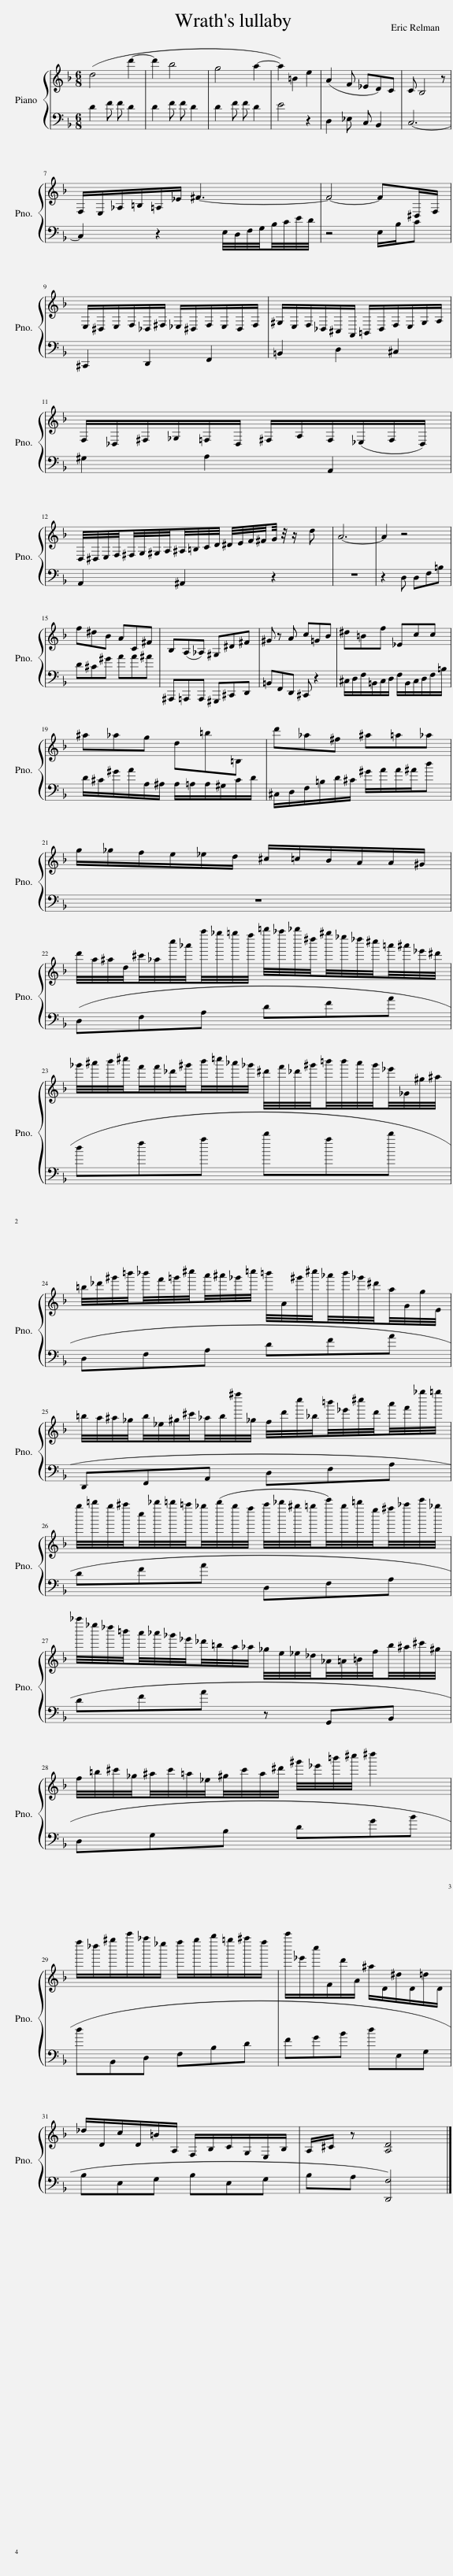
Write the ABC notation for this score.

X:1
%%score { 1 | 2 }
L:1/8
M:6/8
I:linebreak $
K:F
V:1 treble
V:2 bass
V:1
 (d4 d'2- | d'2 b4 | g4 a2- | a2) =B2 e2 | (A2 F _ED)C | %5
 C B,4 z |$ F,/E,/_A,/=B,/=A,/_E/ ^F3- | F4- F^D,/F,/ |$ E,/^D,/E,/F,/_D,/^F,/ _E,/^D,/F,/E,/D,/F,/ | ^G,/E,/F,/_D,/^C,/A,,/ =B,,/D,/F,/E,/G,/A,/ |$ %10
 F,/_D,/^F,/_G,/=F,/D,/ ^F,/A,/F,/(_E,/F,/D,/) |$ D,/4^D,/4E,/4F,/4^F,/4G,/4^G,/4A,/4^A,/4=B,/4C/4D/4 ^D/4E/4F/4^F/4G/4 z/4 z/ d | A6- | A2 z4 |$ f^dB AC^F | %15
 B,(A,_A,) ^G,^D^F | ^G z A c=GB | ^d=Bf _Ecc |$ ^a_ag d=b=B, | d'_a^f ^a=a_a |$ %20
 g/_g/f/e/_e/d/ ^c/=c/B/A/A/^G/ |$ d'/4a/4^a/4d/4^c'/4_a/4c''/4_a'/4a''/4_g''/4=g''/4f''/4 =b''/4_a''/4_b''/4^d''/4^g''/4_e''/4_d''/4^c''/4=a'/4^a'/4_e'/4^d'/4 |$ _g'/4^a'/4b'/4^c''/4f'/4f'/4_d'/4^g'/4b'/4=c''/4_a'/4_g'/4 ^d'/4f'/4_d'/4^g'/4=b'/4b'/4a'/4g'/4_e'/4_G/4^g/4^a/4 |$ =b/4_d'/4^g'/4=b'/4_b'/4f'/4=g'/4^c''/4a'/4^a'/4_g'/4=c''/4 =b'/4A/4^g'/4^c''/4_a'/4b'/4_g'/4^d'/4a/4G/4g/4E/4 |$ =b/4a/4^a/4_g/4b/4_e/4^g/4^c'/4_a/4b/4^f''/4_g/4 f/4d'/4c''/4_b/4=b'/4_e'/4^c''/4d'/4a'/4f'/4_g''/4=g''/4 |$ %25
 g''/4=b''/4g''/4^a''/4c''/4_b''/4=b''/4=a''/4_g''/4(b''/4g''/4f''/4 a''/4_b''/4^g''/4=g''/4c'''/4)g''/4=b''/4e''/4^f''/4_a''/4c'''/4_g''/4 |$ _a''/4_e''/4_d''/4=b'/4a'/4_a'/4_g'/4_e'/4_d'/4=b/4a/4_a/4 _g/4e/4_e/4_d/4_A/4=A/4=B/4f/4b/4^a/4^c'/4^g/4 |$ f/4=b/4^c'/4_g/4^a/4c'/4=a/4_e/4^g/4c'/4a/4^d'/4 ^g'/4_e'/4=b'/4^c''/4 ^d''2 |$ f''/_d''/^g''/c'''/_a''/_e''/ f''/g''/b''/=g''/^a''/f''/ | c'''/_e'/c''/F/d'/A/ ^a/D/^d/D/=d/D/ |$ %30
 _d/D/c/D/=B/A,/ F,/B,/C/G,/E,/B,/ | A,/^C/ z [A,D]4 |] %32
V:2
 D2 F F D2 | D2 F F D2 | D2 F F D2 | E4 z2 | D,2 _E, C, B,,2 | %5
 C,6- |$ C,2 z2 E,/4D,/4F,/4G,/4B,/4C/4E/4D/4 | z4 E,/B,/C |$ ^C,,2 D,,2 F,,2 | =B,,2 D,2 ^C,2 |$ %10
 ^G,2 A,2 A,,2 |$ A,,2 ^A,,2 z2 | z6 | z2 D, D,F,=B, |$ D^C^G AA^A | %15
 ^A,,,=A,,,A,,, ^G,,,^C,,D,, | =B,,F,,D,, ^C,, z2 | ^C,/D,/F,/=B,,/C,/D,/ F,/B,,/C,/D,/F,/=B,/ |$ D/^C/^G/A/A,/^A,/ A,/=A,/A,/^G,/C/D/ | ^C,/D,/F,/=B,/D/^C/ ^G/A/A/^A/d |$ %20
 z6 |$ (D,F,A, DFA |$ dfa d'ad' |$ D,F,A, DFA |$ D,,F,,A,, D,F,A, |$ %25
 DFA D,F,A, |$ DFA z G,,B,, |$ D,G,B, DGB |$ dB,,D, F,B,D | FGB dE,G, |$ %30
 B,E,G, B,E,G, | B,A, [D,,F,]4) |] %32
